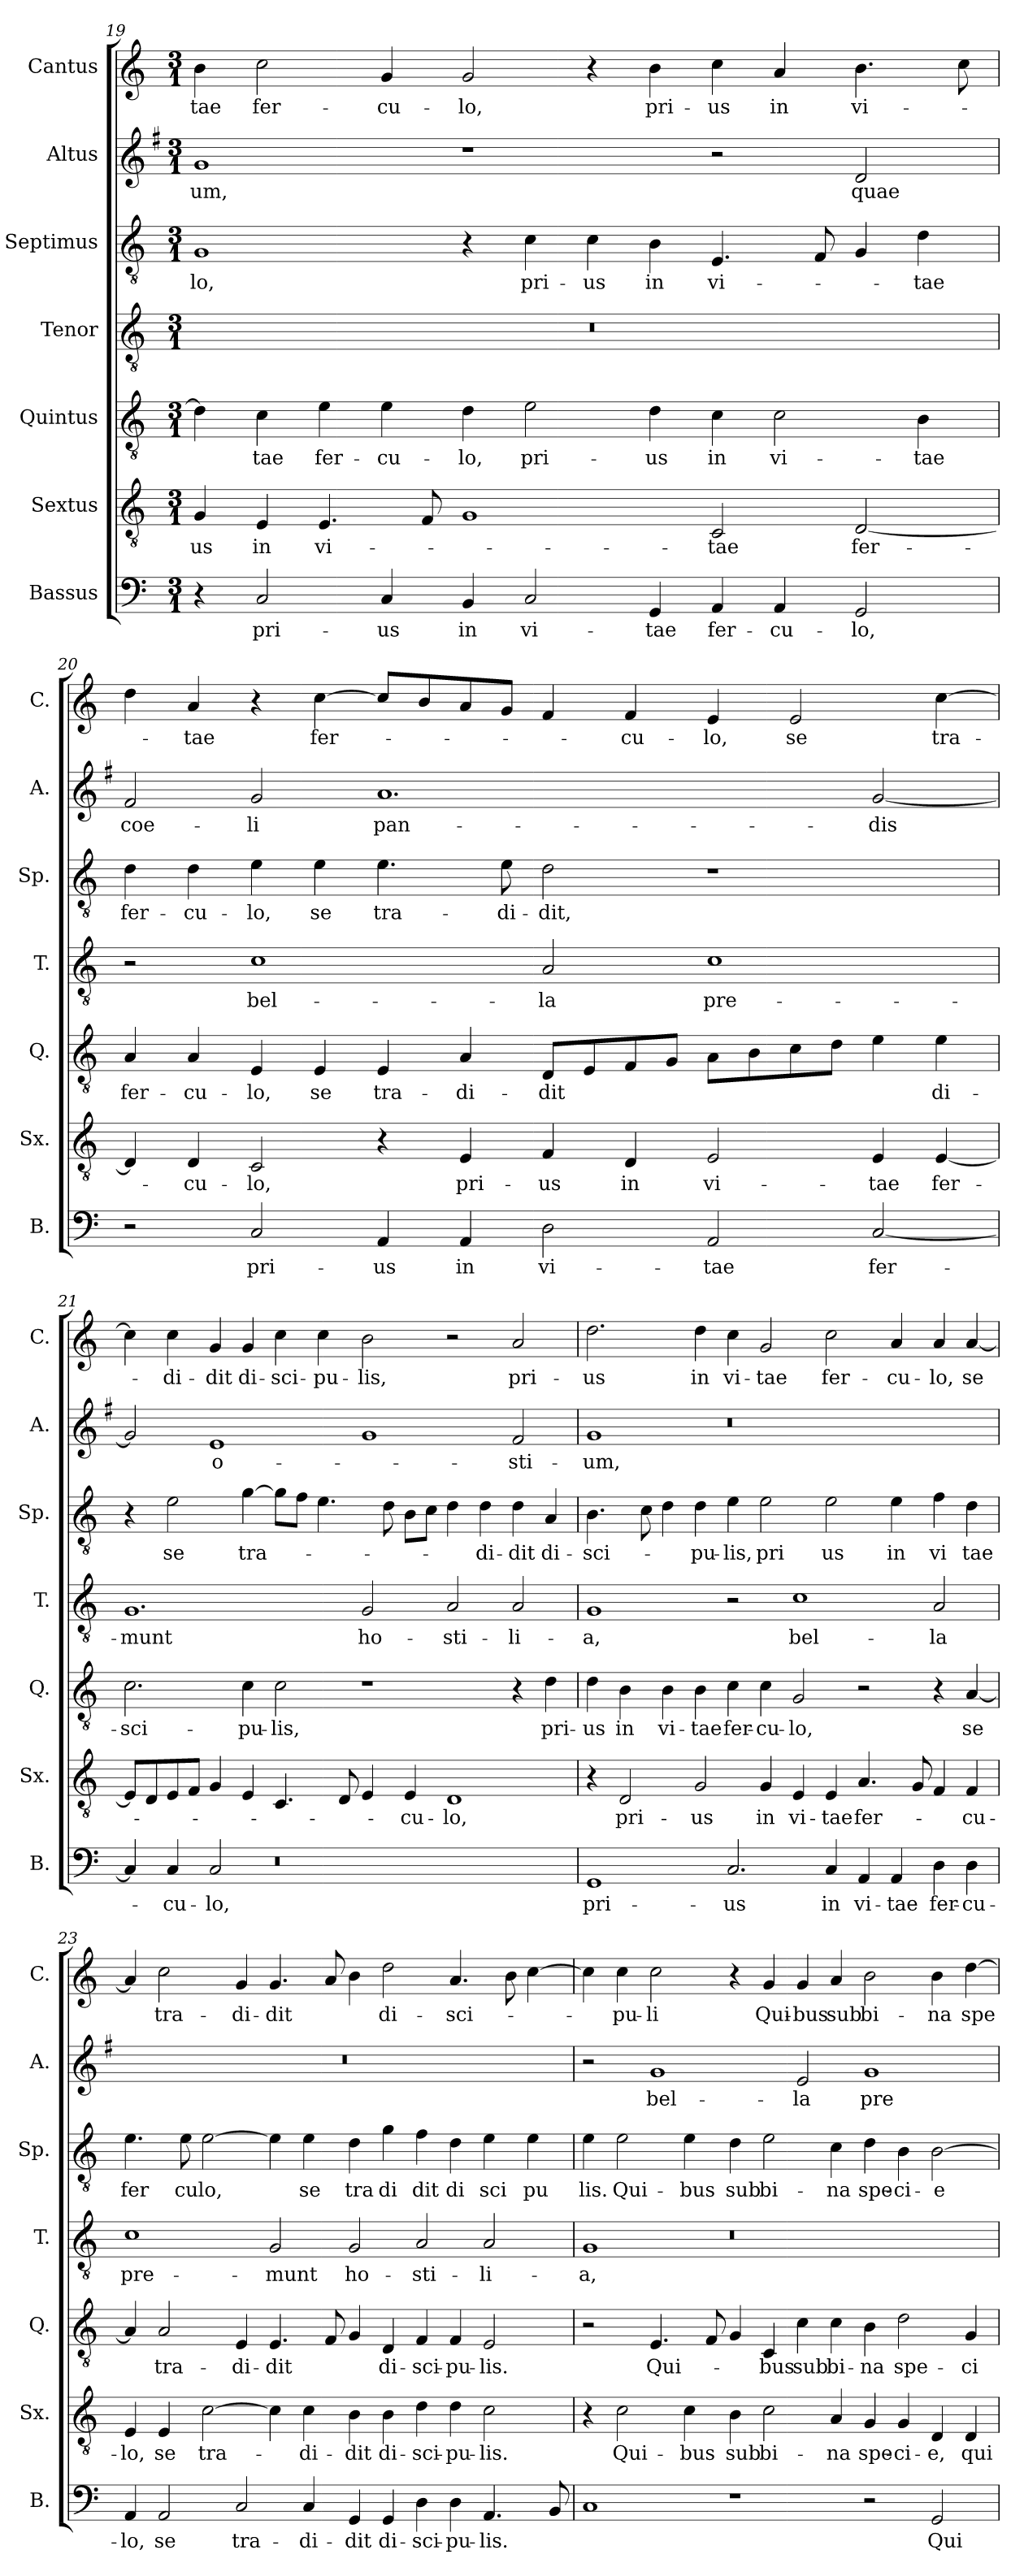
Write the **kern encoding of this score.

**kern	**text	**kern	**text	**kern	**text	**kern	**text	**kern	**text	**kern	**text	**kern	**text
*part7	*part7	*part6	*part6	*part5	*part5	*part4	*part4	*part3	*part3	*part2	*part2	*part1	*part1
*staff7	*staff7	*staff6	*staff6	*staff5	*staff5	*staff4	*staff4	*staff3	*staff3	*staff2	*staff2	*staff1	*staff1
*I"Bassus	*	*I"Sextus	*	*I"Quintus	*	*I"Tenor	*	*I"Septimus	*	*I"Altus	*	*I"Cantus	*
*I'B.	*	*I'Sx.	*	*I'Q.	*	*I'T.	*	*I'Sp.	*	*I'A.	*	*I'C.	*
*clefF4	*	*clefGv2	*	*clefGv2	*	*clefGv2	*	*clefGv2	*	*clefG2	*	*clefG2	*
*k[]	*	*k[]	*	*k[]	*	*k[]	*	*k[]	*	*k[f#]	*	*k[]	*
*M3/1	*	*M3/1	*	*M3/1	*	*M3/1	*	*M3/1	*	*M3/1	*	*M3/1	*
=19	=19	=19	=19	=19	=19	=19	=19	=19	=19	=19	=19	=19	=19
!	!	!	!LO:LY:b	!	!	!	!	!	!LO:LY:b	!	!LO:LY:b	!	!LO:LY:b
4r	.	4G/	-us	4d\]	.	0.r	.	1G	-lo,	1g	-um,	4b\	-tae
!	!LO:LY:b	!	!LO:LY:b	!	!LO:LY:b	!	!	!	!	!	!	!	!LO:LY:b
2C/	pri-	4E/	in	4c\	-tae	.	.	.	.	.	.	2cc\	fer-
!	!	!	!LO:LY:b	!	!LO:LY:b	!	!	!	!	!	!	!	!
.	.	4.E/	vi-	4e\	fer-	.	.	.	.	.	.	.	.
!	!LO:LY:b	!	!	!	!LO:LY:b	!	!	!	!	!	!	!	!LO:LY:b
4C/	-us	.	.	4e\	-cu-	.	.	.	.	.	.	4g/	-cu-
.	.	8F/	.	.	.	.	.	.	.	.	.	.	.
!	!LO:LY:b	!	!	!	!LO:LY:b	!	!	!	!	!	!	!	!LO:LY:b
4BB/	in	1G	.	4d\	-lo,	.	.	4r	.	1r	.	2g/	-lo,
!	!LO:LY:b	!	!	!	!LO:LY:b	!	!	!	!LO:LY:b	!	!	!	!
2C/	vi-	.	.	2e\	pri-	.	.	4c\	pri-	.	.	.	.
!	!	!	!	!	!	!	!	!	!LO:LY:b	!	!	!	!
.	.	.	.	.	.	.	.	4c\	-us	.	.	4r	.
!	!LO:LY:b	!	!	!	!LO:LY:b	!	!	!	!LO:LY:b	!	!	!	!LO:LY:b
4GG/	-tae	.	.	4d\	-us	.	.	4B\	in	.	.	4b\	pri-
!	!LO:LY:b	!	!LO:LY:b	!	!LO:LY:b	!	!	!	!LO:LY:b	!	!	!	!LO:LY:b
4AA/	fer-	2C/	-tae	4c\	in	.	.	4.E/	vi-	2r	.	4cc\	-us
!	!LO:LY:b	!	!	!	!LO:LY:b	!	!	!	!	!	!	!	!LO:LY:b
4AA/	-cu-	.	.	2c\	vi-	.	.	.	.	.	.	4a/	in
.	.	.	.	.	.	.	.	8F/	.	.	.	.	.
!	!LO:LY:b	!	!LO:LY:b	!	!	!	!	!	!	!	!LO:LY:b	!	!LO:LY:b
2GG/	-lo,	[2D/	fer-	.	.	.	.	4G/	.	2d/	quae	4.b\	vi-
!	!	!	!	!	!LO:LY:b	!	!	!	!LO:LY:b	!	!	!	!
.	.	.	.	4B\	-tae	.	.	4d\	-tae	.	.	.	.
.	.	.	.	.	.	.	.	.	.	.	.	8cc\	.
!!LO:LB:g=z
=20	=20	=20	=20	=20	=20	=20	=20	=20	=20	=20	=20	=20	=20
!	!	!	!	!	!LO:LY:b	!	!	!	!LO:LY:b	!	!LO:LY:b	!	!
2r	.	4D/]	.	4A/	fer-	2r	.	4d\	fer-	2f#/	coe-	4dd\	.
!	!	!	!LO:LY:b	!	!LO:LY:b	!	!	!	!LO:LY:b	!	!	!	!LO:LY:b
.	.	4D/	-cu-	4A/	-cu-	.	.	4d\	-cu-	.	.	4a/	-tae
!	!LO:LY:b	!	!LO:LY:b	!	!LO:LY:b	!	!LO:LY:b	!	!LO:LY:b	!	!LO:LY:b	!	!
2C/	pri-	2C/	-lo,	4E/	-lo,	1c	bel-	4e\	-lo,	2g/	-li	4r	.
!	!	!	!	!	!LO:LY:b	!	!	!	!LO:LY:b	!	!	!	!LO:LY:b
.	.	.	.	4E/	se	.	.	4e\	se	.	.	[4cc\	fer-
!	!LO:LY:b	!	!	!	!LO:LY:b	!	!	!	!LO:LY:b	!	!LO:LY:b	!	!
4AA/	-us	4r	.	4E/	tra-	.	.	4.e\	tra-	1.a	pan-	8cc/L]	.
.	.	.	.	.	.	.	.	.	.	.	.	8b/	.
!	!LO:LY:b	!	!LO:LY:b	!	!LO:LY:b	!	!	!	!	!	!	!	!
4AA/	in	4E/	pri-	4A/	-di-	.	.	.	.	.	.	8a/	.
!	!	!	!	!	!	!	!	!	!LO:LY:b	!	!	!	!
.	.	.	.	.	.	.	.	8e\	-di-	.	.	8g/J	.
!	!LO:LY:b	!	!LO:LY:b	!	!LO:LY:b	!	!LO:LY:b	!	!LO:LY:b	!	!	!	!
2D\	vi-	4F/	-us	8D/L	-dit	2A/	-la	2d\	-dit,	.	.	4f/	.
.	.	.	.	8E/	.	.	.	.	.	.	.	.	.
!	!	!	!LO:LY:b	!	!	!	!	!	!	!	!	!	!LO:LY:b
.	.	4D/	in	8F/	.	.	.	.	.	.	.	4f/	-cu-
.	.	.	.	8G/J	.	.	.	.	.	.	.	.	.
!	!LO:LY:b	!	!LO:LY:b	!	!	!	!LO:LY:b	!	!	!	!	!	!LO:LY:b
2AA/	-tae	2E/	vi-	8A\L	.	1c	pre-	1r	.	.	.	4e/	-lo,
.	.	.	.	8B\	.	.	.	.	.	.	.	.	.
!	!	!	!	!	!	!	!	!	!	!	!	!	!LO:LY:b
.	.	.	.	8c\	.	.	.	.	.	.	.	2e/	se
.	.	.	.	8d\J	.	.	.	.	.	.	.	.	.
!	!LO:LY:b	!	!LO:LY:b	!	!	!	!	!	!	!	!LO:LY:b	!	!
[2C/	fer-	4E/	-tae	4e\	.	.	.	.	.	[2g/	-dis	.	.
!	!	!	!LO:LY:b	!	!LO:LY:b	!	!	!	!	!	!	!	!LO:LY:b
.	.	[4E/	fer-	4e\	di-	.	.	.	.	.	.	[4cc\	tra-
=21	=21	=21	=21	=21	=21	=21	=21	=21	=21	=21	=21	=21	=21
!	!	!	!	!	!LO:LY:b	!	!LO:LY:b	!	!	!	!	!	!
4C/]	.	8E/L]	.	2.c\	-sci-	1.G	-munt	4r	.	2g/]	.	4cc\]	.
.	.	8D/	.	.	.	.	.	.	.	.	.	.	.
!	!LO:LY:b	!	!	!	!	!	!	!	!LO:LY:b	!	!	!	!LO:LY:b
4C/	-cu-	8E/	.	.	.	.	.	2e\	se	.	.	4cc\	-di-
.	.	8F/J	.	.	.	.	.	.	.	.	.	.	.
!	!LO:LY:b	!	!	!	!	!	!	!	!	!	!LO:LY:b	!	!LO:LY:b
2C/	-lo,	4G/	.	.	.	.	.	.	.	1e	o-	4g/	-dit
!	!	!	!	!	!LO:LY:b	!	!	!	!LO:LY:b	!	!	!	!LO:LY:b
.	.	4E/	.	4c\	-pu-	.	.	[4g\	tra-	.	.	4g/	di-
!	!	!	!	!	!LO:LY:b	!	!	!	!	!	!	!	!LO:LY:b
0r	.	4.C/	.	2c\	-lis,	.	.	8g\L]	.	.	.	4cc\	-sci-
.	.	.	.	.	.	.	.	8f\J	.	.	.	.	.
!	!	!	!	!	!	!	!	!	!	!	!	!	!LO:LY:b
.	.	.	.	.	.	.	.	4.e\	.	.	.	4cc\	-pu-
.	.	8D/	.	.	.	.	.	.	.	.	.	.	.
!	!	!	!	!	!	!	!LO:LY:b	!	!	!	!	!	!LO:LY:b
.	.	4E/	.	1r	.	2G/	ho-	.	.	1g	.	2b\	-lis,
.	.	.	.	.	.	.	.	8d\	.	.	.	.	.
!	!	!	!LO:LY:b	!	!	!	!	!	!	!	!	!	!
.	.	4E/	-cu-	.	.	.	.	8B\L	.	.	.	.	.
.	.	.	.	.	.	.	.	8c\J	.	.	.	.	.
!	!	!	!LO:LY:b	!	!	!	!LO:LY:b	!	!	!	!	!	!
.	.	1D	-lo,	.	.	2A/	-sti-	4d\	.	.	.	2r	.
!	!	!	!	!	!	!	!	!	!LO:LY:b	!	!	!	!
.	.	.	.	.	.	.	.	4d\	-di-	.	.	.	.
!	!	!	!	!	!	!	!LO:LY:b	!	!LO:LY:b	!	!LO:LY:b	!	!LO:LY:b
.	.	.	.	4r	.	2A/	-li-	4d\	-dit	2f#/	-sti-	2a/	pri-
!	!	!	!	!	!LO:LY:b	!	!	!	!LO:LY:b	!	!	!	!
.	.	.	.	4d\	pri-	.	.	4A/	di-	.	.	.	.
!!LO:PB:g=z
=22	=22	=22	=22	=22	=22	=22	=22	=22	=22	=22	=22	=22	=22
!	!LO:LY:b	!	!	!	!LO:LY:b	!	!LO:LY:b	!	!LO:LY:b	!	!LO:LY:b	!	!LO:LY:b
1GG	pri-	4r	.	4d\	-us	1G	-a,	4.B\	-sci-	1g	-um,	2.dd\	-us
!	!	!	!LO:LY:b	!	!LO:LY:b	!	!	!	!	!	!	!	!
.	.	2D/	pri-	4B\	in	.	.	.	.	.	.	.	.
.	.	.	.	.	.	.	.	8c\	.	.	.	.	.
!	!	!	!	!	!LO:LY:b	!	!	!	!	!	!	!	!
.	.	.	.	4B\	vi-	.	.	4d\	.	.	.	.	.
!	!	!	!LO:LY:b	!	!LO:LY:b	!	!	!	!LO:LY:b	!	!	!	!LO:LY:b
.	.	2G/	-us	4B\	-tae	.	.	4d\	-pu-	.	.	4dd\	in
!	!LO:LY:b	!	!	!	!LO:LY:b	!	!	!	!LO:LY:b	!	!	!	!LO:LY:b
2.C/	-us	.	.	4c\	fer-	2r	.	4e\	-lis,	0r	.	4cc\	vi-
!	!	!	!LO:LY:b	!	!LO:LY:b	!	!	!	!LO:LY:b	!	!	!	!LO:LY:b
.	.	4G/	in	4c\	-cu-	.	.	2e\	pri	.	.	2g/	-tae
!	!	!	!LO:LY:b	!	!LO:LY:b	!	!LO:LY:b	!	!	!	!	!	!
.	.	4E/	vi-	2G/	-lo,	1c	bel-	.	.	.	.	.	.
!	!LO:LY:b	!	!LO:LY:b	!	!	!	!	!	!LO:LY:b	!	!	!	!LO:LY:b
4C/	in	4E/	-tae	.	.	.	.	2e\	us	.	.	2cc\	fer-
!	!LO:LY:b	!	!LO:LY:b	!	!	!	!	!	!	!	!	!	!
4AA/	vi-	4.A/	fer-	2r	.	.	.	.	.	.	.	.	.
!	!LO:LY:b	!	!	!	!	!	!	!	!LO:LY:b	!	!	!	!LO:LY:b
4AA/	-tae	.	.	.	.	.	.	4e\	in	.	.	4a/	-cu-
.	.	8G/	.	.	.	.	.	.	.	.	.	.	.
!	!LO:LY:b	!	!	!	!	!	!LO:LY:b	!	!LO:LY:b	!	!	!	!LO:LY:b
4D\	fer-	4F/	.	4r	.	2A/	-la	4f\	vi	.	.	4a/	-lo,
!	!LO:LY:b	!	!LO:LY:b	!	!LO:LY:b	!	!	!	!LO:LY:b	!	!	!	!LO:LY:b
4D\	-cu-	4F/	-cu-	[4A/	se	.	.	4d\	tae	.	.	[4a/	se
=23	=23	=23	=23	=23	=23	=23	=23	=23	=23	=23	=23	=23	=23
!	!LO:LY:b	!	!LO:LY:b	!	!	!	!LO:LY:b	!	!LO:LY:b	!	!	!	!
4AA/	-lo,	4E/	-lo,	4A/]	.	1c	pre-	4.e\	fer	0.r	.	4a/]	.
!	!LO:LY:b	!	!LO:LY:b	!	!LO:LY:b	!	!	!	!	!	!	!	!LO:LY:b
2AA/	se	4E/	se	2A/	tra-	.	.	.	.	.	.	2cc\	tra-
!	!	!	!	!	!	!	!	!	!LO:LY:b	!	!	!	!
.	.	.	.	.	.	.	.	8e\	cu	.	.	.	.
!	!	!	!LO:LY:b	!	!	!	!	!	!LO:LY:b	!	!	!	!
.	.	[2c\	tra-	.	.	.	.	[2e\	lo,	.	.	.	.
!	!LO:LY:b	!	!	!	!LO:LY:b	!	!	!	!	!	!	!	!LO:LY:b
2C/	tra-	.	.	4E/	-di-	.	.	.	.	.	.	4g/	-di-
!	!	!	!	!	!LO:LY:b	!	!LO:LY:b	!	!	!	!	!	!LO:LY:b
.	.	4c\]	.	4.E/	-dit	2G/	-munt	4e\]	.	.	.	4.g/	-dit
!	!LO:LY:b	!	!LO:LY:b	!	!	!	!	!	!LO:LY:b	!	!	!	!
4C/	-di-	4c\	-di-	.	.	.	.	4e\	se	.	.	.	.
.	.	.	.	8F/	.	.	.	.	.	.	.	8a/	.
!	!LO:LY:b	!	!LO:LY:b	!	!	!	!LO:LY:b	!	!LO:LY:b	!	!	!	!
4GG/	-dit	4B\	-dit	4G/	.	2G/	ho-	4d\	tra	.	.	4b\	.
!	!LO:LY:b	!	!LO:LY:b	!	!LO:LY:b	!	!	!	!LO:LY:b	!	!	!	!LO:LY:b
4GG/	di-	4B\	di-	4D/	di-	.	.	4g\	di	.	.	2dd\	di-
!	!LO:LY:b	!	!LO:LY:b	!	!LO:LY:b	!	!LO:LY:b	!	!LO:LY:b	!	!	!	!
4D\	-sci-	4d\	-sci-	4F/	-sci-	2A/	-sti-	4f\	dit	.	.	.	.
!	!LO:LY:b	!	!LO:LY:b	!	!LO:LY:b	!	!	!	!LO:LY:b	!	!	!	!LO:LY:b
4D\	-pu-	4d\	-pu-	4F/	-pu-	.	.	4d\	di	.	.	4.a/	-sci-
!	!LO:LY:b	!	!LO:LY:b	!	!LO:LY:b	!	!LO:LY:b	!	!LO:LY:b	!	!	!	!
4.AA/	-lis.	2c\	-lis.	2E/	-lis.	2A/	-li-	4e\	sci	.	.	.	.
.	.	.	.	.	.	.	.	.	.	.	.	8b\	.
!	!	!	!	!	!	!	!	!	!LO:LY:b	!	!	!	!
.	.	.	.	.	.	.	.	4e\	pu	.	.	[4cc\	.
8BB/	.	.	.	.	.	.	.	.	.	.	.	.	.
!!LO:LB:g=z
=24	=24	=24	=24	=24	=24	=24	=24	=24	=24	=24	=24	=24	=24
!	!	!	!	!	!	!	!LO:LY:b	!	!LO:LY:b	!	!	!	!
1C	.	4r	.	2r	.	1G	-a,	4e\	lis.	2r	.	4cc\]	.
!	!	!	!LO:LY:b	!	!	!	!	!	!LO:LY:b	!	!	!	!LO:LY:b
.	.	2c\	Qui-	.	.	.	.	2e\	Qui-	.	.	4cc\	-pu-
!	!	!	!	!	!LO:LY:b	!	!	!	!	!	!LO:LY:b	!	!LO:LY:b
.	.	.	.	4.E/	Qui-	.	.	.	.	1g	bel-	2cc\	-li
!	!	!	!LO:LY:b	!	!	!	!	!	!LO:LY:b	!	!	!	!
.	.	4c\	-bus	.	.	.	.	4e\	-bus	.	.	.	.
.	.	.	.	8F/	.	.	.	.	.	.	.	.	.
!	!	!	!LO:LY:b	!	!	!	!	!	!LO:LY:b	!	!	!	!
1r	.	4B\	sub	4G/	.	0r	.	4d\	sub	.	.	4r	.
!	!	!	!LO:LY:b	!	!LO:LY:b	!	!	!	!LO:LY:b	!	!	!	!LO:LY:b
.	.	2c\	bi-	4C/	-bus	.	.	2e\	bi-	.	.	4g/	Qui-
!	!	!	!	!	!LO:LY:b	!	!	!	!	!	!LO:LY:b	!	!LO:LY:b
.	.	.	.	4c\	sub	.	.	.	.	2e/	-la	4g/	-bus
!	!	!	!LO:LY:b	!	!LO:LY:b	!	!	!	!LO:LY:b	!	!	!	!LO:LY:b
.	.	4A/	-na	4c\	bi-	.	.	4c\	-na	.	.	4a/	sub
!	!	!	!LO:LY:b	!	!LO:LY:b	!	!	!	!LO:LY:b	!	!LO:LY:b	!	!LO:LY:b
2r	.	4G/	spe-	4B\	-na	.	.	4d\	spe-	1g	pre-	2b\	bi-
!	!	!	!LO:LY:b	!	!LO:LY:b	!	!	!	!LO:LY:b	!	!	!	!
.	.	4G/	-ci-	2d\	spe-	.	.	4B\	-ci-	.	.	.	.
!	!LO:LY:b	!	!LO:LY:b	!	!	!	!	!	!LO:LY:b	!	!	!	!LO:LY:b
2GG/	Qui-	4D/	-e,	.	.	.	.	[2B\	-e	.	.	4b\	-na
!	!	!	!LO:LY:b	!	!LO:LY:b	!	!	!	!	!	!	!	!LO:LY:b
.	.	4D/	qui-	4G/	-ci-	.	.	.	.	.	.	[4dd\	spe-
=	=	=	=	=	=	=	=	=	=	=	=	=	=
*-	*-	*-	*-	*-	*-	*-	*-	*-	*-	*-	*-	*-	*-
